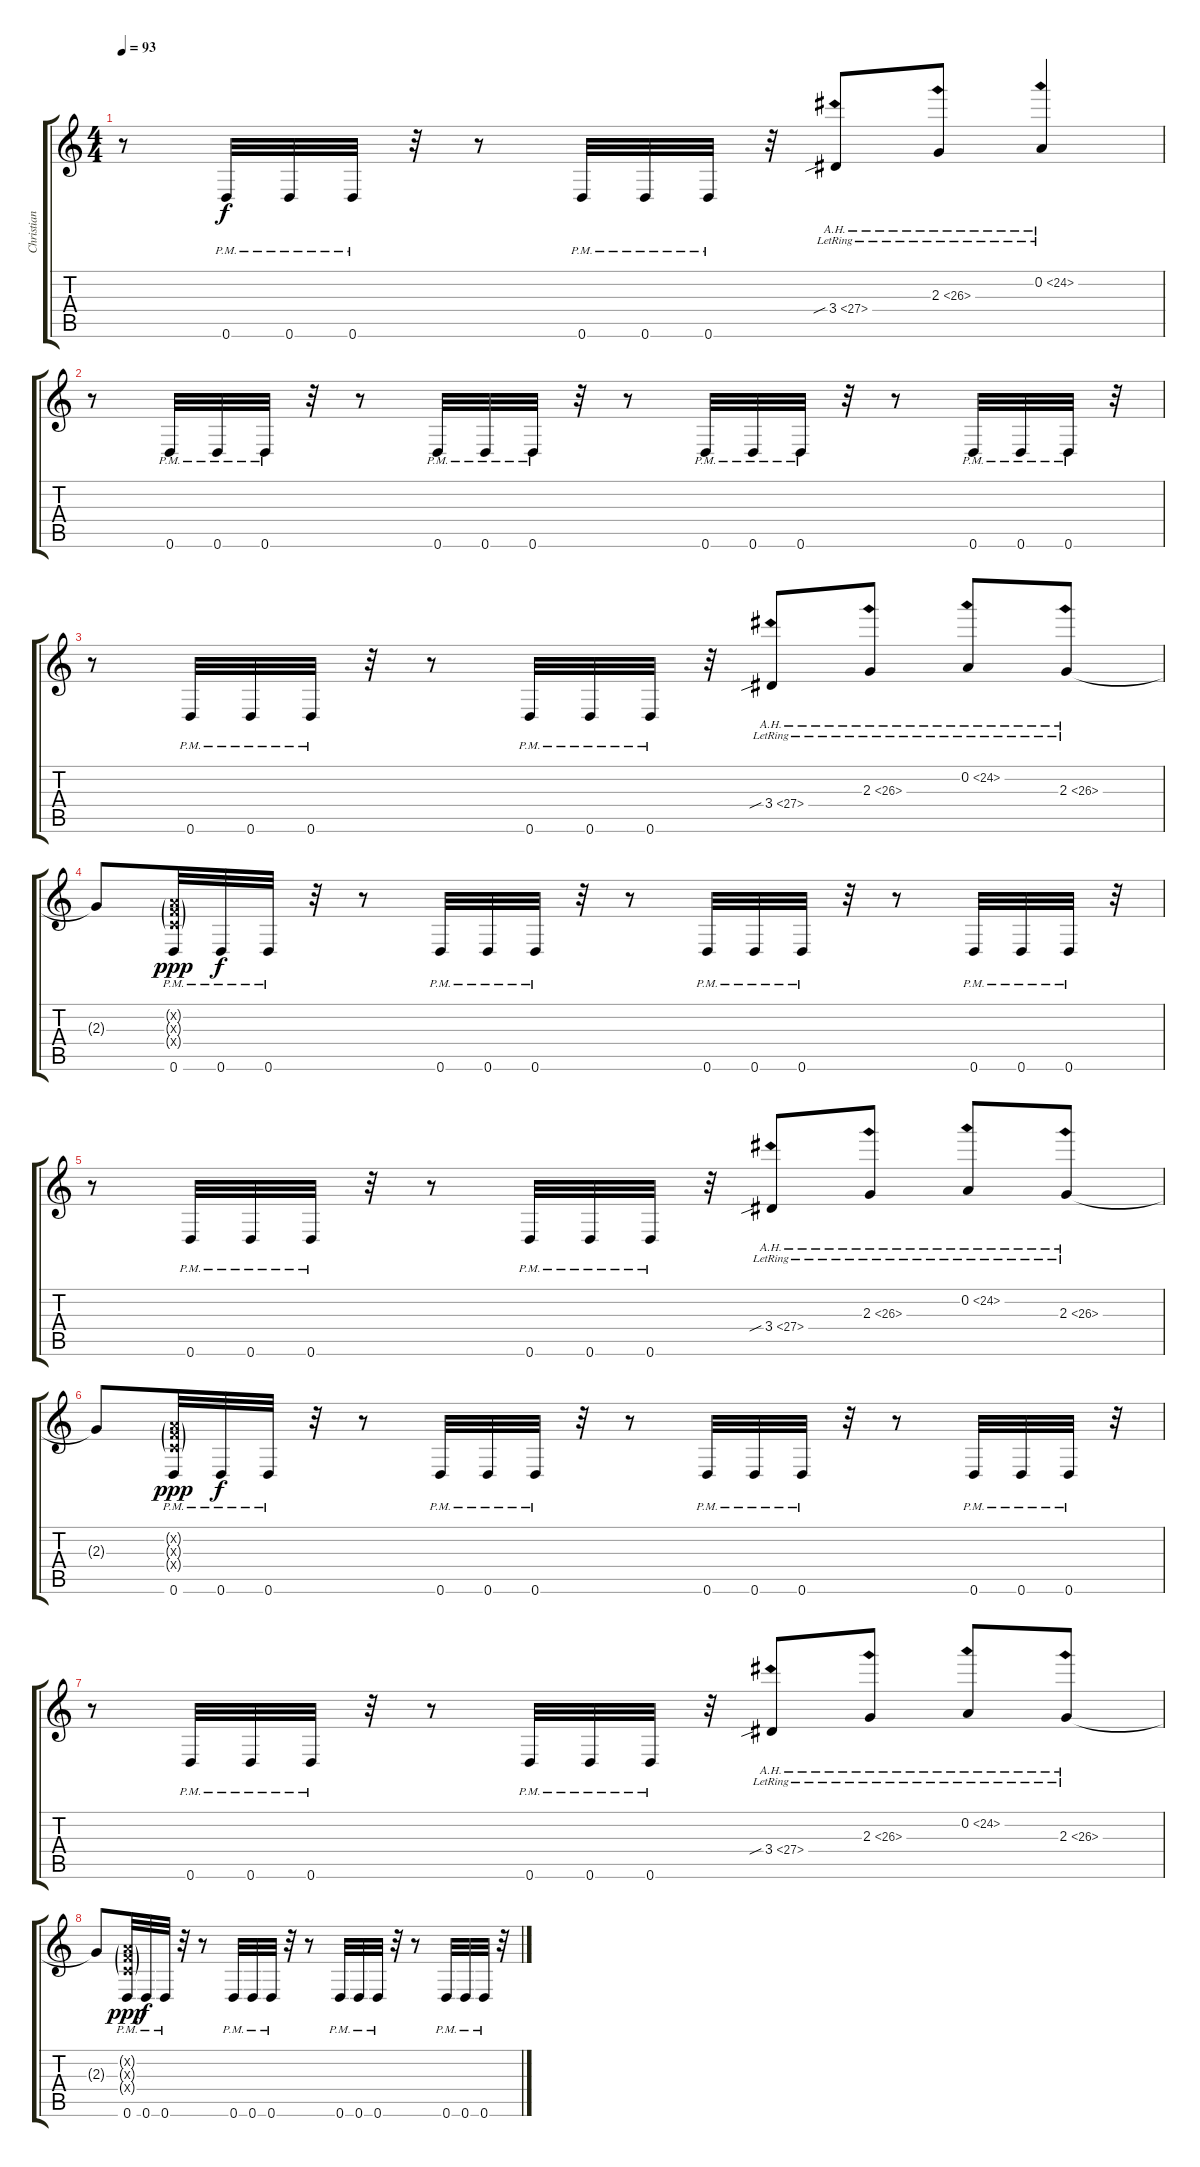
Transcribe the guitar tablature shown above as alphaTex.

\track ("Christian Andreu" "Christian ") {instrument distortionguitar}
\staff {score tabs}
\tuning (D4 A3 F3 C3 G2 D2) {hide}
\ts (4 4)
\tempo 93
\clef g2
\ks c
r.8{dy f} 0.6{pm}.32 0.6{pm}.32 0.6{pm}.32 r.32 r.8 0.6{pm}.32 0.6{pm}.32 0.6{pm}.32 r.32 3.4{ah 24 sib lr}.8 2.3{ah 24 lr}.8 0.2{ah 24 lr}.4 |
r.8 0.6{pm}.32 0.6{pm}.32 0.6{pm}.32 r.32 r.8 0.6{pm}.32 0.6{pm}.32 0.6{pm}.32 r.32 r.8 0.6{pm}.32 0.6{pm}.32 0.6{pm}.32 r.32 r.8 0.6{pm}.32 0.6{pm}.32 0.6{pm}.32 r.32 |
r.8 0.6{pm}.32 0.6{pm}.32 0.6{pm}.32 r.32 r.8 0.6{pm}.32 0.6{pm}.32 0.6{pm}.32 r.32 3.4{ah 24 sib lr}.8 2.3{ah 24 lr}.8 0.2{ah 24 lr}.8 2.3{ah 24 lr}.8 |
2.3{t}.8 (0.2{g x} 0.3{g x} 0.4{g x} 0.6{pm}).32{dy ppp} 0.6{pm}.32{dy f} 0.6{pm}.32 r.32 r.8 0.6{pm}.32 0.6{pm}.32 0.6{pm}.32 r.32 r.8 0.6{pm}.32 0.6{pm}.32 0.6{pm}.32 r.32 r.8 0.6{pm}.32 0.6{pm}.32 0.6{pm}.32 r.32 |
r.8 0.6{pm}.32 0.6{pm}.32 0.6{pm}.32 r.32 r.8 0.6{pm}.32 0.6{pm}.32 0.6{pm}.32 r.32 3.4{ah 24 sib lr}.8 2.3{ah 24 lr}.8 0.2{ah 24 lr}.8 2.3{ah 24 lr}.8 |
2.3{t}.8 (0.2{g x} 0.3{g x} 0.4{g x} 0.6{pm}).32{dy ppp} 0.6{pm}.32{dy f} 0.6{pm}.32 r.32 r.8 0.6{pm}.32 0.6{pm}.32 0.6{pm}.32 r.32 r.8 0.6{pm}.32 0.6{pm}.32 0.6{pm}.32 r.32 r.8 0.6{pm}.32 0.6{pm}.32 0.6{pm}.32 r.32 |
r.8 0.6{pm}.32 0.6{pm}.32 0.6{pm}.32 r.32 r.8 0.6{pm}.32 0.6{pm}.32 0.6{pm}.32 r.32 3.4{ah 24 sib lr}.8 2.3{ah 24 lr}.8 0.2{ah 24 lr}.8 2.3{ah 24 lr}.8 |
2.3{t}.8 (0.2{g x} 0.3{g x} 0.4{g x} 0.6{pm}).32{dy ppp} 0.6{pm}.32{dy f} 0.6{pm}.32 r.32 r.8 0.6{pm}.32 0.6{pm}.32 0.6{pm}.32 r.32 r.8 0.6{pm}.32 0.6{pm}.32 0.6{pm}.32 r.32 r.8 0.6{pm}.32 0.6{pm}.32 0.6{pm}.32 r.32
